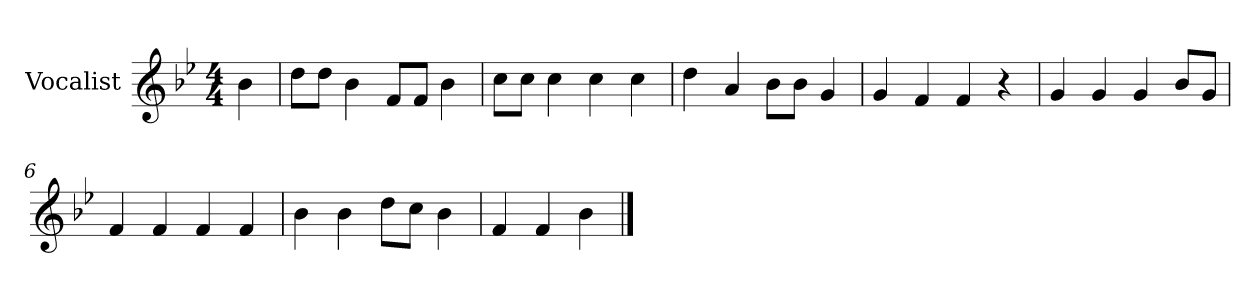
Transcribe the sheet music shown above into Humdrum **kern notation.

**kern
*part1
*staff1
*I"Vocalist
*k[b-e-]
*B-:
*M4/4
=
4b-
=1
8ddL
8ddJ
4b-
8fL
8fJ
4b-
=2
8ccL
8ccJ
4cc
4cc
4cc
=3
4dd
4a
8b-L
8b-J
4g
=4
4g
4f
4f
4r
=5
4g
4g
4g
8b-L
8gJ
=6
4f
4f
4f
4f
=7
4b-
4b-
8ddL
8ccJ
4b-
=8
4f
4f
4b-
==
*-
